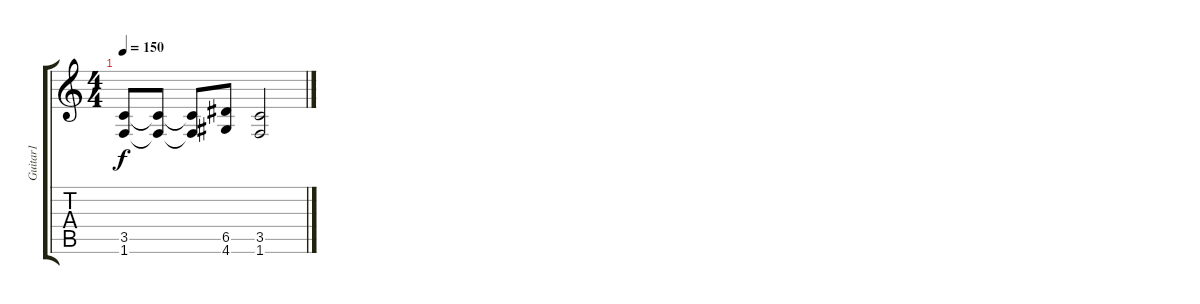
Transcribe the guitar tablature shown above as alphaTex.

\track ("Guitar1" "Guitar1") {instrument overdrivenguitar}
\staff {score tabs}
\tuning (E4 B3 G3 D3 A2 E2) {hide}
\ts (4 4)
\tempo 150
\clef g2
\ks c
(3.5 1.6).8{dy f} (3.5{t} 1.6{t}).8 (3.5{t} 1.6{t}).8 (6.5 4.6).8 (3.5 1.6).2
